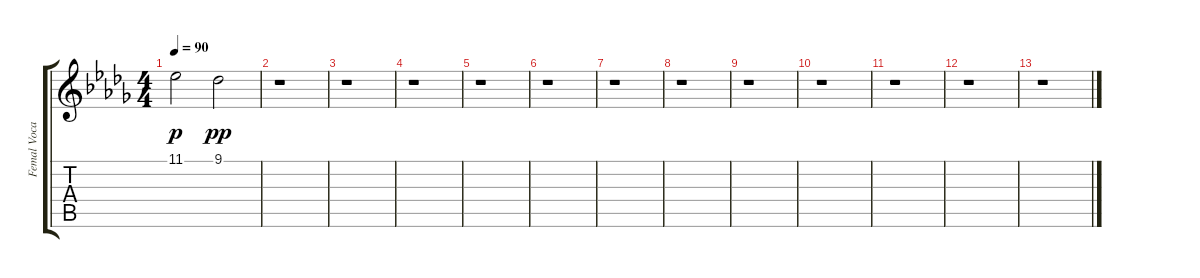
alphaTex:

\track ("Femal Vocal 1" "Femal Voca") {instrument choiraahs}
\staff {score tabs}
\tuning (E4 B3 G3 D3 A2 E2) {hide}
\ts (4 4)
\tempo 90
\clef g2
\ks db
11.1.2{dy p} 9.1.2{dy pp} |
r.1 |
r.1 |
r.1 |
r.1 |
r.1 |
r.1 |
r.1 |
r.1 |
r.1 |
r.1 |
r.1 |
r.1
